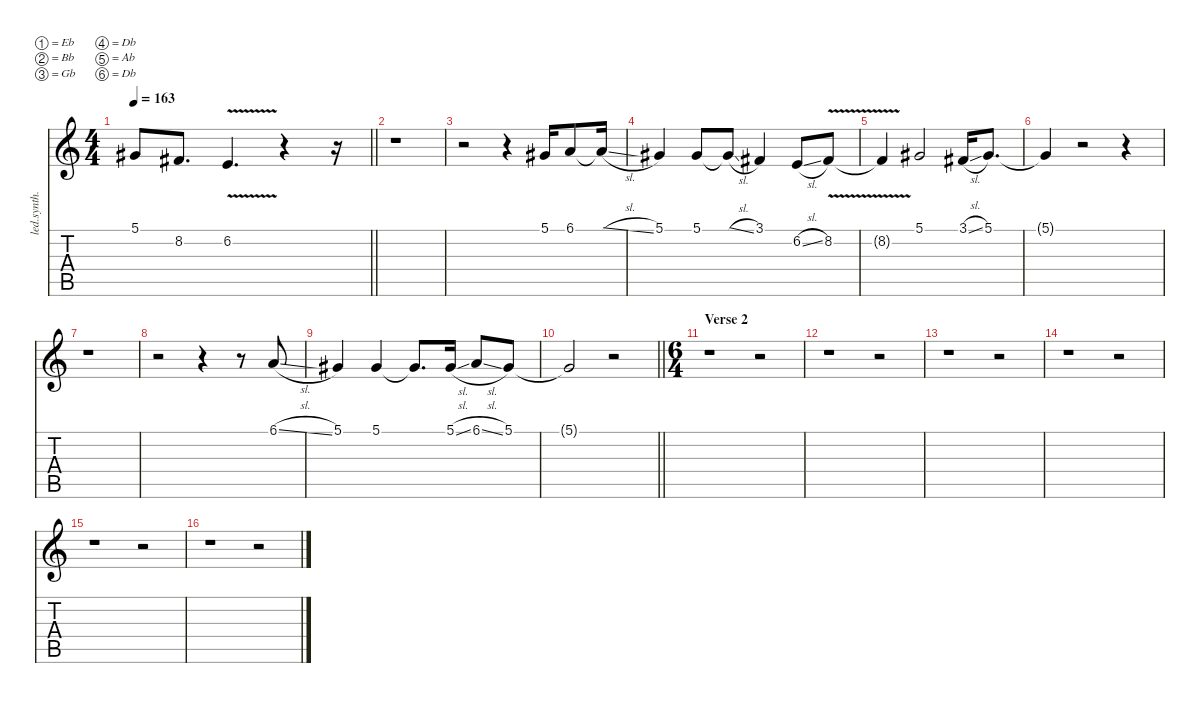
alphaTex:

\defaultSystemsLayout 4
\hideDynamics
\bracketExtendMode nobrackets
\otherSystemsTrackNameOrientation horizontal
\track ("Backing vocals" "led.synth.") {instrument lead6voice}
\staff {score tabs}
\tuning (Eb4 Bb3 Gb3 Db3 Ab2 Db2)
\ts (4 4)
\tempo 163
\clef g2
\barLineRight lightlight
\ks c
5.1{acc #}.8{dy f} 8.2{acc #}.8{d} 6.2{v}.4{d} r.4 r.16 |
\section ("" "")
r.1 |
r.2 r.4 5.1{acc #}.16 6.1.8 6.1{sl t}.16 |
5.1{acc #}.4 5.1{acc #}.8 5.1{sl t acc #}.8 3.1{acc #}.4 6.2{sl}.8 8.2{v acc #}.8 |
8.2{v t acc #}.4 5.1{acc #}.2 3.1{sl acc #}.16 5.1{acc #}.8{d} |
5.1{t acc #}.4 r.2 r.4 |
r.1 |
r.2 r.4 r.8 6.1{sl}.8 |
5.1{acc #}.4 5.1{acc #}.4 5.1{t acc #}.8{d} 5.1{sl acc #}.16 6.1{sl}.8 5.1{acc #}.8 |
\barLineRight lightlight
5.1{t acc #}.2 r.2 |
\ts (6 4)
\beaming (8 6 6)
\section ("" "Verse 2")
r.1 r.2 |
r.1 r.2 |
r.1 r.2 |
r.1 r.2 |
r.1 r.2 |
r.1 r.2
